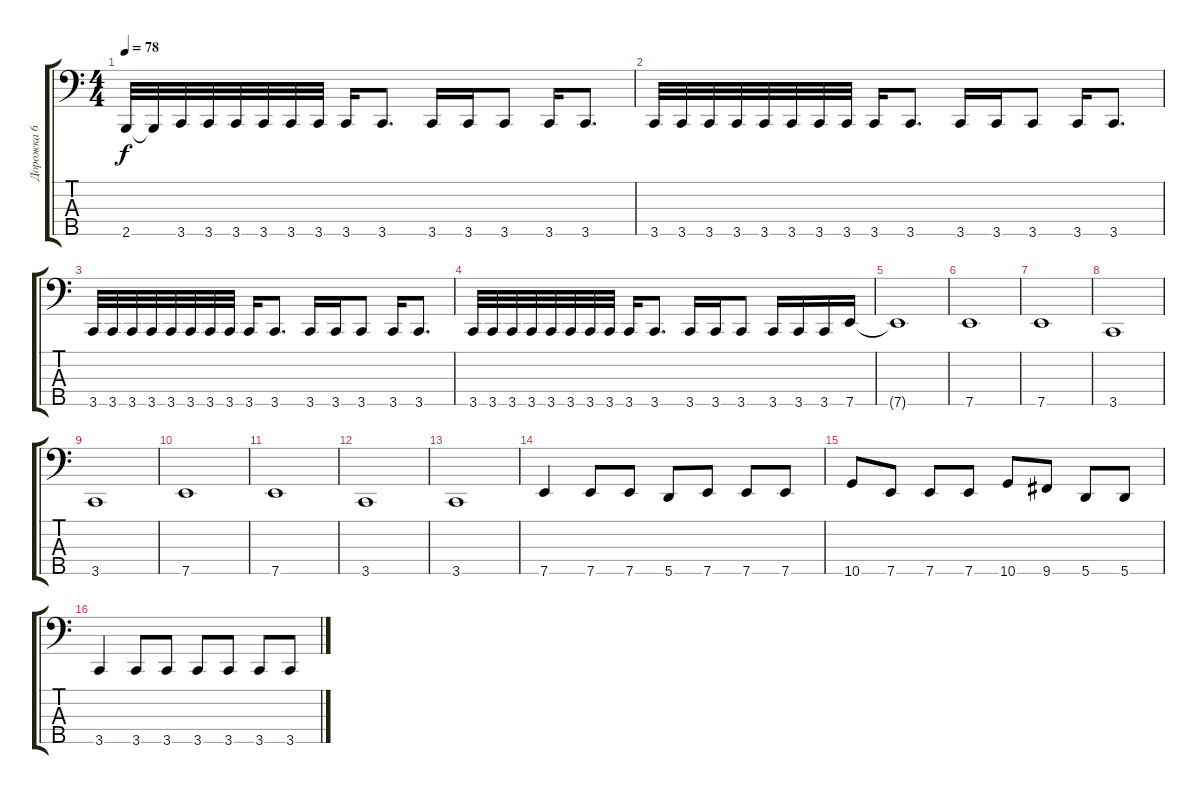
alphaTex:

\track ("Дорожка 6" "Дорожка 6") {instrument electricbasspick}
\staff {score tabs}
\tuning (F2 C2 G1 D1 A0) {hide}
\ts (4 4)
\tempo 78
\clef f4
\ks c
2.5{t}.32{dy f} 2.5{t}.32 3.5.32 3.5.32 3.5.32 3.5.32 3.5.32 3.5.32 3.5.16 3.5.8{d} 3.5.16 3.5.16 3.5.8 3.5.16 3.5.8{d} |
3.5.32 3.5.32 3.5.32 3.5.32 3.5.32 3.5.32 3.5.32 3.5.32 3.5.16 3.5.8{d} 3.5.16 3.5.16 3.5.8 3.5.16 3.5.8{d} |
3.5.32 3.5.32 3.5.32 3.5.32 3.5.32 3.5.32 3.5.32 3.5.32 3.5.16 3.5.8{d} 3.5.16 3.5.16 3.5.8 3.5.16 3.5.8{d} |
3.5.32 3.5.32 3.5.32 3.5.32 3.5.32 3.5.32 3.5.32 3.5.32 3.5.16 3.5.8{d} 3.5.16 3.5.16 3.5.8 3.5.16 3.5.16 3.5.16 7.5.16 |
7.5{t}.1 |
7.5.1 |
7.5.1 |
3.5.1 |
3.5.1 |
7.5.1 |
7.5.1 |
3.5.1 |
3.5.1 |
7.5.4 7.5.8 7.5.8 5.5.8 7.5.8 7.5.8 7.5.8 |
10.5.8 7.5.8 7.5.8 7.5.8 10.5.8 9.5.8 5.5.8 5.5.8 |
3.5.4 3.5.8 3.5.8 3.5.8 3.5.8 3.5.8 3.5.8
